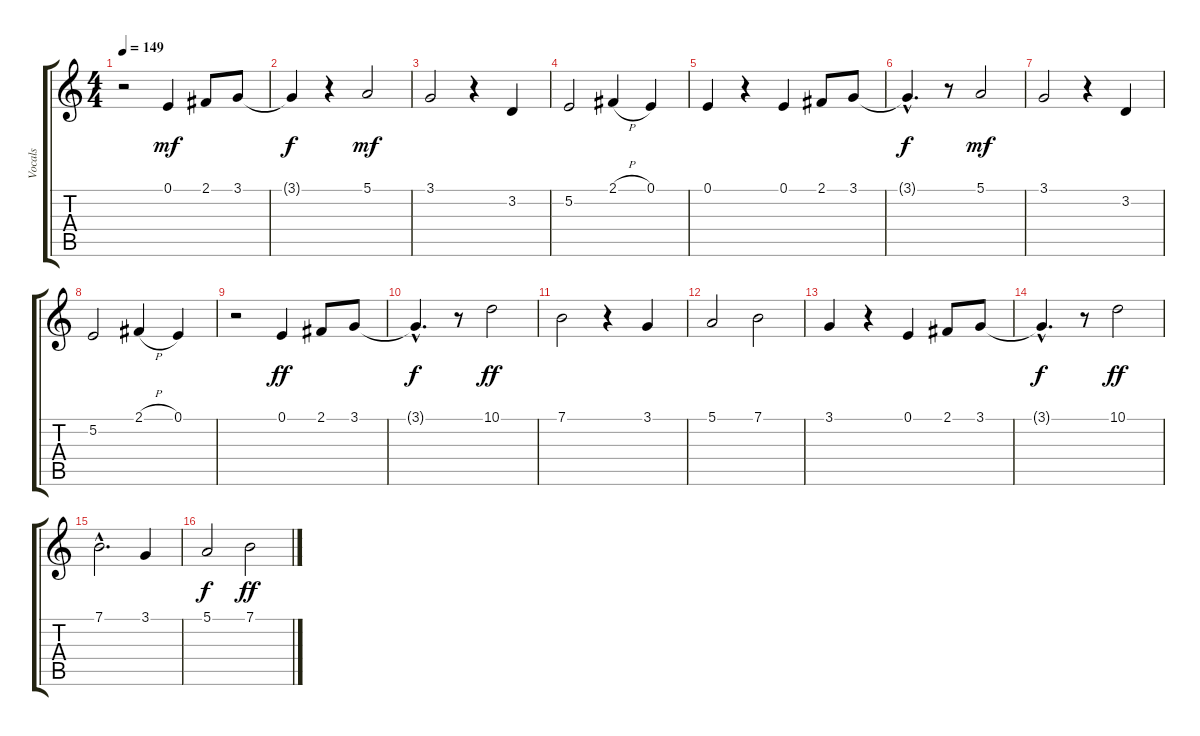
\track ("Vocals" "Vocals") {instrument brightacousticpiano}
\staff {score tabs}
\tuning (E4 B3 G3 D3 A2 E2) {hide}
\ts (4 4)
\tempo 149
\clef g2
\ks c
r.2{dy f} 0.1.4{dy mf} 2.1.8 3.1.8 |
3.1{t}.4{dy f} r.4 5.1.2{dy mf} |
3.1.2 r.4 3.2.4 |
5.2.2 2.1{h}.4 0.1.4 |
0.1.4 r.4 0.1.4 2.1.8 3.1.8 |
3.1{hac t}.4{d dy f} r.8 5.1.2{dy mf} |
3.1.2 r.4 3.2.4 |
5.2.2 2.1{h}.4 0.1.4 |
r.2 0.1.4{dy ff} 2.1.8 3.1.8 |
3.1{hac t}.4{d dy f} r.8 10.1.2{dy ff} |
7.1.2 r.4 3.1.4 |
5.1.2 7.1.2 |
3.1.4 r.4 0.1.4 2.1.8 3.1.8 |
3.1{hac t}.4{d dy f} r.8 10.1.2{dy ff} |
7.1{hac}.2{d} 3.1.4 |
5.1.2{dy f} 7.1.2{dy ff}
